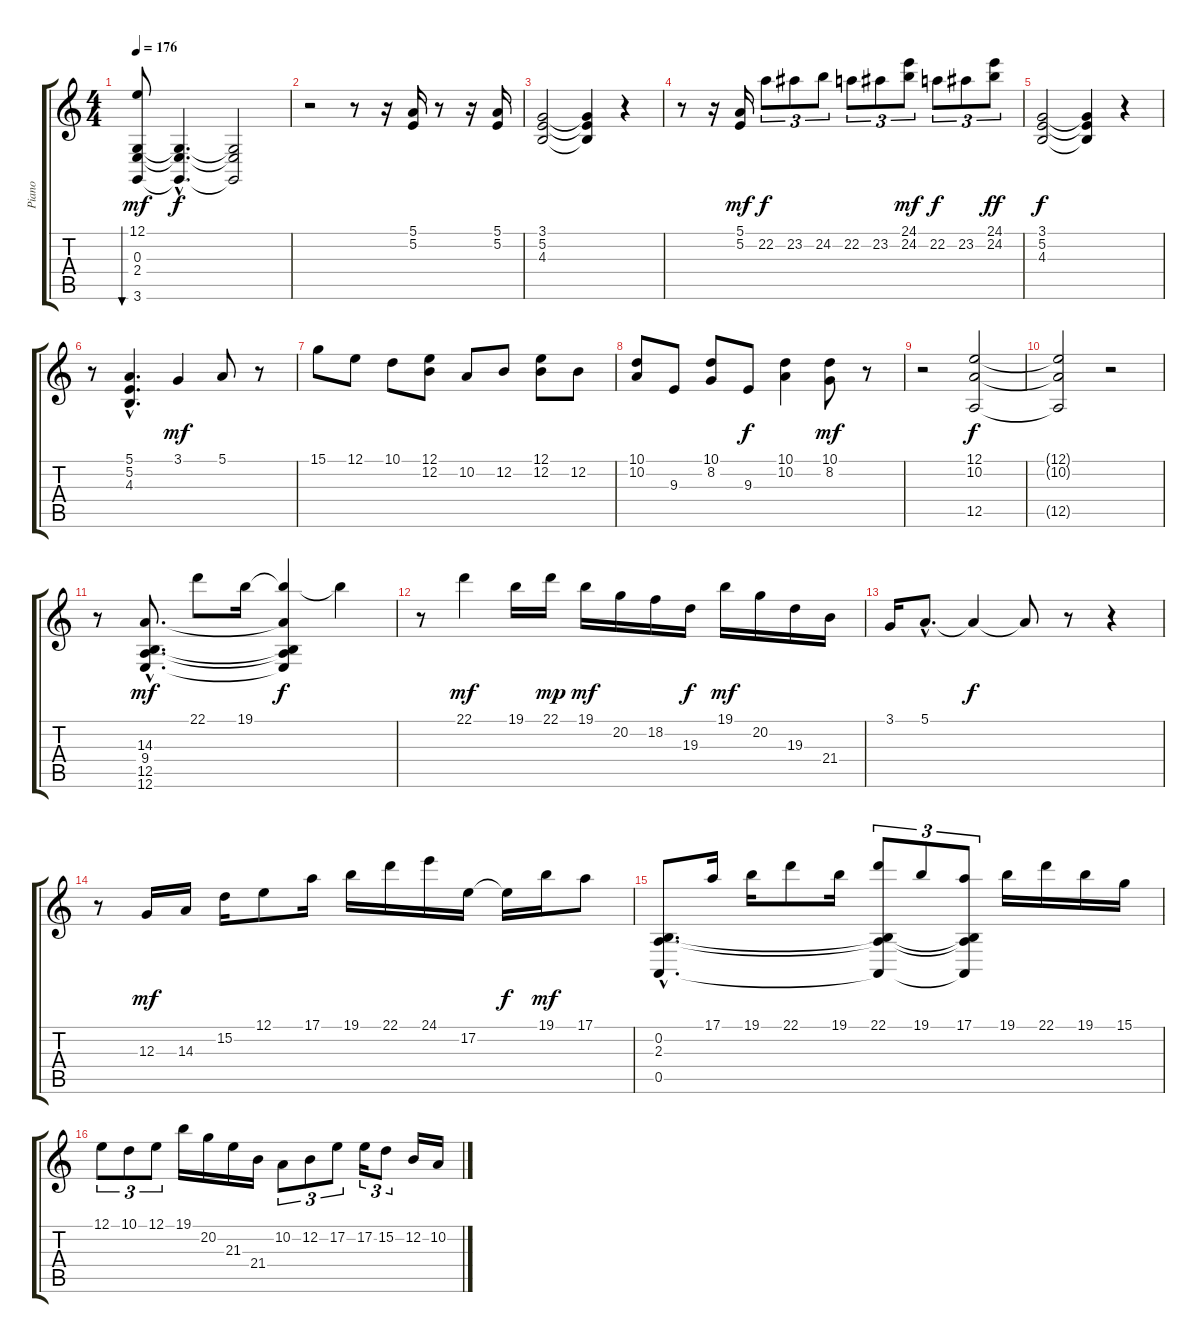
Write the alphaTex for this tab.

\track ("Piano" "Piano") {instrument brightacousticpiano}
\staff {score tabs}
\tuning (E4 B3 G3 D3 A2 E2) {hide}
\ts (4 4)
\tempo 176
\clef g2
\ks c
(12.1 0.3 2.4 3.6).8{bu 240 dy mf} (0.3{hac t} 2.4{hac t} 3.6{hac t}).4{d dy f} (0.3{t} 2.4{t} 3.6{t}).2 |
r.2 r.8 r.16 (5.1 5.2).16 r.8 r.16 (5.1 5.2).16 |
(3.1 5.2 4.3).2 (3.1{t} 5.2{t} 4.3{t}).4 r.4 |
r.8 r.16 (5.1 5.2).16{dy mf} 22.2.8{tu (3 2) dy f} 23.2.8{tu (3 2)} 24.2.8{tu (3 2)} 22.2.8{tu (3 2)} 23.2.8{tu (3 2)} (24.1 24.2).8{tu (3 2) dy mf} 22.2.8{tu (3 2) dy f} 23.2.8{tu (3 2)} (24.1 24.2).8{tu (3 2) dy ff} |
(3.1 5.2 4.3).2{dy f} (3.1{t} 5.2{t} 4.3{t}).4 r.4 |
r.8 (5.1{hac} 5.2{hac} 4.3{hac}).4{d} 3.1.4{dy mf} 5.1.8 r.8 |
15.1.8 12.1.8 10.1.8 (12.1 12.2).8 10.2.8 12.2.8 (12.1 12.2).8 12.2.8 |
(10.1 10.2).8 9.3.8 (10.1 8.2).8 9.3.8{dy f} (10.1 10.2).4 (10.1 8.2).8{dy mf} r.8 |
r.2 (12.1 10.2 12.5).2{dy f} |
(12.1{t} 10.2{t} 12.5{t}).2 r.2 |
r.8 (14.3{hac} 9.4{hac} 12.5{hac} 12.6{hac}).8{d dy mf} 22.1.8 19.1.16 (19.1{t} 14.3{t} 9.4{t} 12.5{t} 12.6{t}).4{dy f} 19.1{t}.4 |
r.8 22.1.4{dy mf} 19.1.16 22.1.16{dy mp} 19.1.16{dy mf} 20.2.16 18.2.16 19.3.16{dy f} 19.1.16{dy mf} 20.2.16 19.3.16 21.4.16 |
3.1.16 5.1{hac}.8{d} 5.1{t}.4{dy f} 5.1{t}.8 r.8 r.4 |
r.8 12.3.16{dy mf} 14.3.16 15.2.16 12.1.8 17.1.16 19.1.16 22.1.16 24.1.16 17.2.16 17.2{t}.16{dy f} 19.1.16{dy mf} 17.1.8 |
(0.2{hac} 2.3{hac} 0.5{hac}).8{d} 17.1.16 19.1.16 22.1.8 19.1.16 (22.1 0.2{t} 2.3{t} 0.5{t}).8{tu (3 2)} 19.1.8{tu (3 2)} (17.1 0.2{t} 2.3{t} 0.5{t}).8{tu (3 2)} 19.1.16 22.1.16 19.1.16 15.1.16 |
12.1.8{tu (3 2)} 10.1.8{tu (3 2)} 12.1.8{tu (3 2)} 19.1.16 20.2.16 21.3.16 21.4.16 10.2.8{tu (3 2)} 12.2.8{tu (3 2)} 17.2.8{tu (3 2)} 17.2.16{tu (3 2)} 15.2.8{tu (3 2)} 12.2.16 10.2.16
